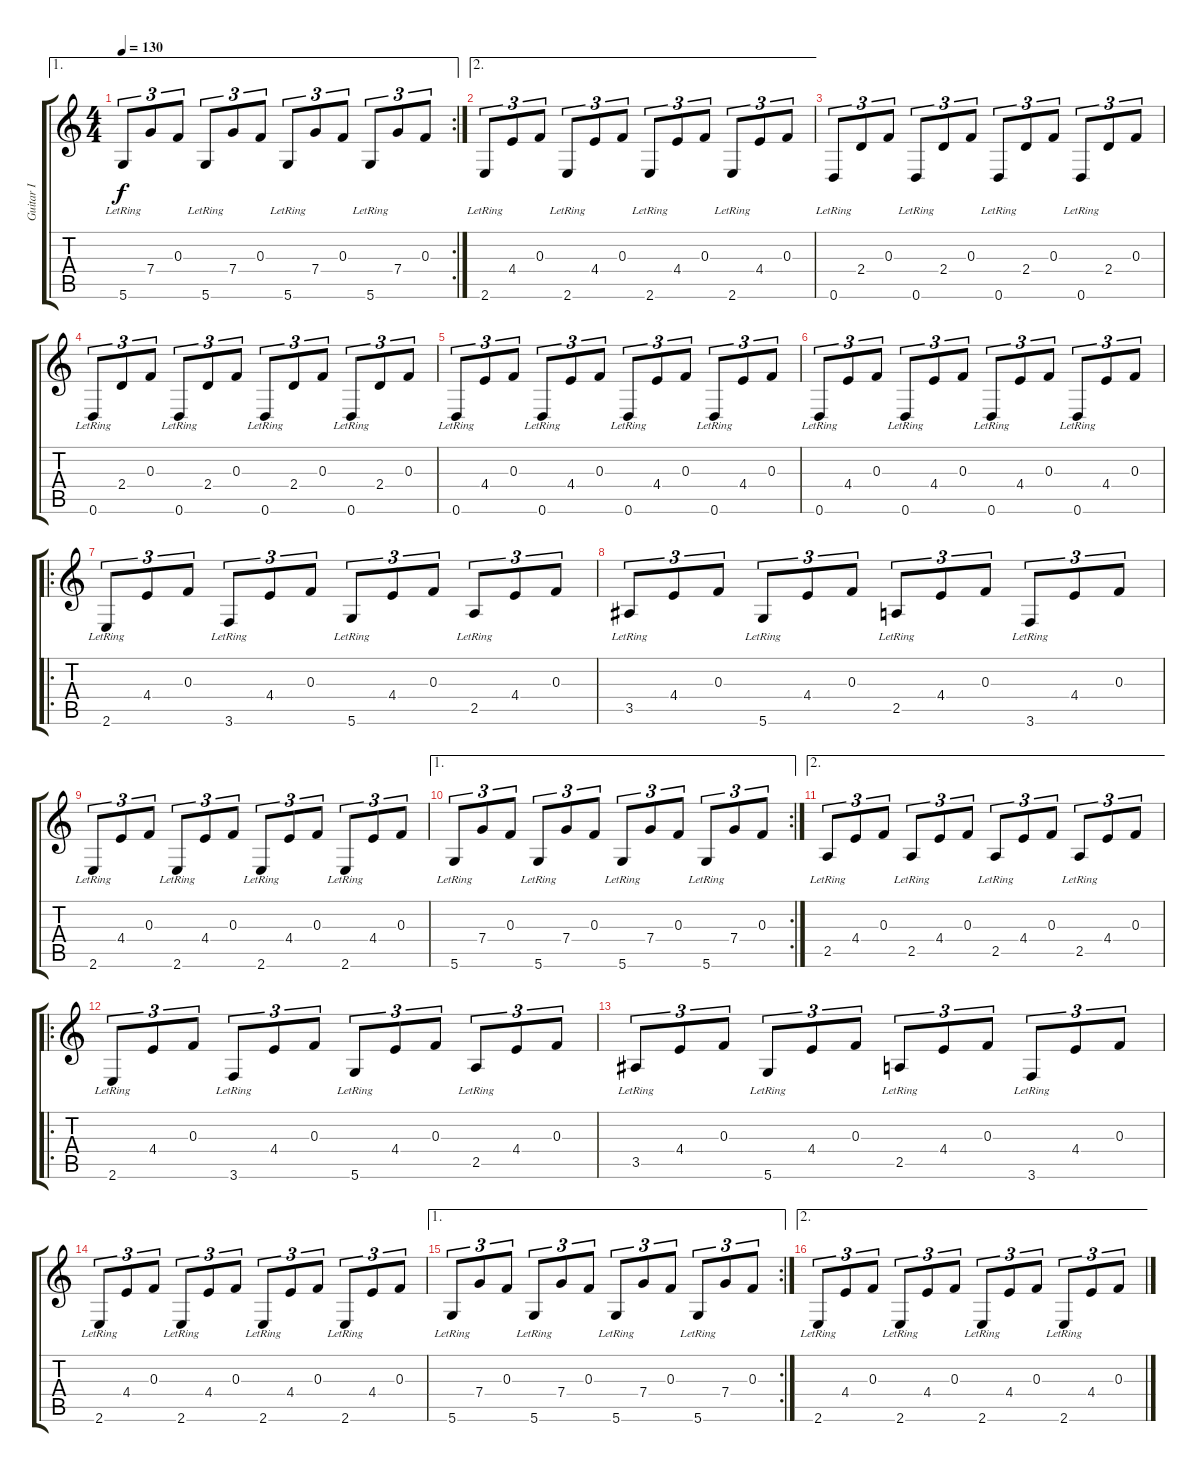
\track ("Guitar I" "Guitar I") {instrument electricguitarclean}
\staff {score tabs}
\tuning (D4 A3 F3 C3 G2 D2) {hide}
\ae 1
\rc 2
\ts (4 4)
\tempo 130
\clef g2
\ks c
5.6{lr}.8{tu (3 2) dy f} 7.4.8{tu (3 2)} 0.3.8{tu (3 2)} 5.6{lr}.8{tu (3 2)} 7.4.8{tu (3 2)} 0.3.8{tu (3 2)} 5.6{lr}.8{tu (3 2)} 7.4.8{tu (3 2)} 0.3.8{tu (3 2)} 5.6{lr}.8{tu (3 2)} 7.4.8{tu (3 2)} 0.3.8{tu (3 2)} |
\ae 2
2.6{lr}.8{tu (3 2)} 4.4.8{tu (3 2)} 0.3.8{tu (3 2)} 2.6{lr}.8{tu (3 2)} 4.4.8{tu (3 2)} 0.3.8{tu (3 2)} 2.6{lr}.8{tu (3 2)} 4.4.8{tu (3 2)} 0.3.8{tu (3 2)} 2.6{lr}.8{tu (3 2)} 4.4.8{tu (3 2)} 0.3.8{tu (3 2)} |
0.6{lr}.8{tu (3 2)} 2.4.8{tu (3 2)} 0.3.8{tu (3 2)} 0.6{lr}.8{tu (3 2)} 2.4.8{tu (3 2)} 0.3.8{tu (3 2)} 0.6{lr}.8{tu (3 2)} 2.4.8{tu (3 2)} 0.3.8{tu (3 2)} 0.6{lr}.8{tu (3 2)} 2.4.8{tu (3 2)} 0.3.8{tu (3 2)} |
0.6{lr}.8{tu (3 2)} 2.4.8{tu (3 2)} 0.3.8{tu (3 2)} 0.6{lr}.8{tu (3 2)} 2.4.8{tu (3 2)} 0.3.8{tu (3 2)} 0.6{lr}.8{tu (3 2)} 2.4.8{tu (3 2)} 0.3.8{tu (3 2)} 0.6{lr}.8{tu (3 2)} 2.4.8{tu (3 2)} 0.3.8{tu (3 2)} |
0.6{lr}.8{tu (3 2)} 4.4.8{tu (3 2)} 0.3.8{tu (3 2)} 0.6{lr}.8{tu (3 2)} 4.4.8{tu (3 2)} 0.3.8{tu (3 2)} 0.6{lr}.8{tu (3 2)} 4.4.8{tu (3 2)} 0.3.8{tu (3 2)} 0.6{lr}.8{tu (3 2)} 4.4.8{tu (3 2)} 0.3.8{tu (3 2)} |
0.6{lr}.8{tu (3 2)} 4.4.8{tu (3 2)} 0.3.8{tu (3 2)} 0.6{lr}.8{tu (3 2)} 4.4.8{tu (3 2)} 0.3.8{tu (3 2)} 0.6{lr}.8{tu (3 2)} 4.4.8{tu (3 2)} 0.3.8{tu (3 2)} 0.6{lr}.8{tu (3 2)} 4.4.8{tu (3 2)} 0.3.8{tu (3 2)} |
\ro
2.6{lr}.8{tu (3 2)} 4.4.8{tu (3 2)} 0.3.8{tu (3 2)} 3.6{lr}.8{tu (3 2)} 4.4.8{tu (3 2)} 0.3.8{tu (3 2)} 5.6{lr}.8{tu (3 2)} 4.4.8{tu (3 2)} 0.3.8{tu (3 2)} 2.5{lr}.8{tu (3 2)} 4.4.8{tu (3 2)} 0.3.8{tu (3 2)} |
3.5{lr}.8{tu (3 2)} 4.4.8{tu (3 2)} 0.3.8{tu (3 2)} 5.6{lr}.8{tu (3 2)} 4.4.8{tu (3 2)} 0.3.8{tu (3 2)} 2.5{lr}.8{tu (3 2)} 4.4.8{tu (3 2)} 0.3.8{tu (3 2)} 3.6{lr}.8{tu (3 2)} 4.4.8{tu (3 2)} 0.3.8{tu (3 2)} |
2.6{lr}.8{tu (3 2)} 4.4.8{tu (3 2)} 0.3.8{tu (3 2)} 2.6{lr}.8{tu (3 2)} 4.4.8{tu (3 2)} 0.3.8{tu (3 2)} 2.6{lr}.8{tu (3 2)} 4.4.8{tu (3 2)} 0.3.8{tu (3 2)} 2.6{lr}.8{tu (3 2)} 4.4.8{tu (3 2)} 0.3.8{tu (3 2)} |
\ae 1
\rc 2
5.6{lr}.8{tu (3 2)} 7.4.8{tu (3 2)} 0.3.8{tu (3 2)} 5.6{lr}.8{tu (3 2)} 7.4.8{tu (3 2)} 0.3.8{tu (3 2)} 5.6{lr}.8{tu (3 2)} 7.4.8{tu (3 2)} 0.3.8{tu (3 2)} 5.6{lr}.8{tu (3 2)} 7.4.8{tu (3 2)} 0.3.8{tu (3 2)} |
\ae 2
2.5{lr}.8{tu (3 2)} 4.4.8{tu (3 2)} 0.3.8{tu (3 2)} 2.5{lr}.8{tu (3 2)} 4.4.8{tu (3 2)} 0.3.8{tu (3 2)} 2.5{lr}.8{tu (3 2)} 4.4.8{tu (3 2)} 0.3.8{tu (3 2)} 2.5{lr}.8{tu (3 2)} 4.4.8{tu (3 2)} 0.3.8{tu (3 2)} |
\ro
2.6{lr}.8{tu (3 2)} 4.4.8{tu (3 2)} 0.3.8{tu (3 2)} 3.6{lr}.8{tu (3 2)} 4.4.8{tu (3 2)} 0.3.8{tu (3 2)} 5.6{lr}.8{tu (3 2)} 4.4.8{tu (3 2)} 0.3.8{tu (3 2)} 2.5{lr}.8{tu (3 2)} 4.4.8{tu (3 2)} 0.3.8{tu (3 2)} |
3.5{lr}.8{tu (3 2)} 4.4.8{tu (3 2)} 0.3.8{tu (3 2)} 5.6{lr}.8{tu (3 2)} 4.4.8{tu (3 2)} 0.3.8{tu (3 2)} 2.5{lr}.8{tu (3 2)} 4.4.8{tu (3 2)} 0.3.8{tu (3 2)} 3.6{lr}.8{tu (3 2)} 4.4.8{tu (3 2)} 0.3.8{tu (3 2)} |
2.6{lr}.8{tu (3 2)} 4.4.8{tu (3 2)} 0.3.8{tu (3 2)} 2.6{lr}.8{tu (3 2)} 4.4.8{tu (3 2)} 0.3.8{tu (3 2)} 2.6{lr}.8{tu (3 2)} 4.4.8{tu (3 2)} 0.3.8{tu (3 2)} 2.6{lr}.8{tu (3 2)} 4.4.8{tu (3 2)} 0.3.8{tu (3 2)} |
\ae 1
\rc 2
5.6{lr}.8{tu (3 2)} 7.4.8{tu (3 2)} 0.3.8{tu (3 2)} 5.6{lr}.8{tu (3 2)} 7.4.8{tu (3 2)} 0.3.8{tu (3 2)} 5.6{lr}.8{tu (3 2)} 7.4.8{tu (3 2)} 0.3.8{tu (3 2)} 5.6{lr}.8{tu (3 2)} 7.4.8{tu (3 2)} 0.3.8{tu (3 2)} |
\ae 2
2.6{lr}.8{tu (3 2)} 4.4.8{tu (3 2)} 0.3.8{tu (3 2)} 2.6{lr}.8{tu (3 2)} 4.4.8{tu (3 2)} 0.3.8{tu (3 2)} 2.6{lr}.8{tu (3 2)} 4.4.8{tu (3 2)} 0.3.8{tu (3 2)} 2.6{lr}.8{tu (3 2)} 4.4.8{tu (3 2)} 0.3.8{tu (3 2)}
